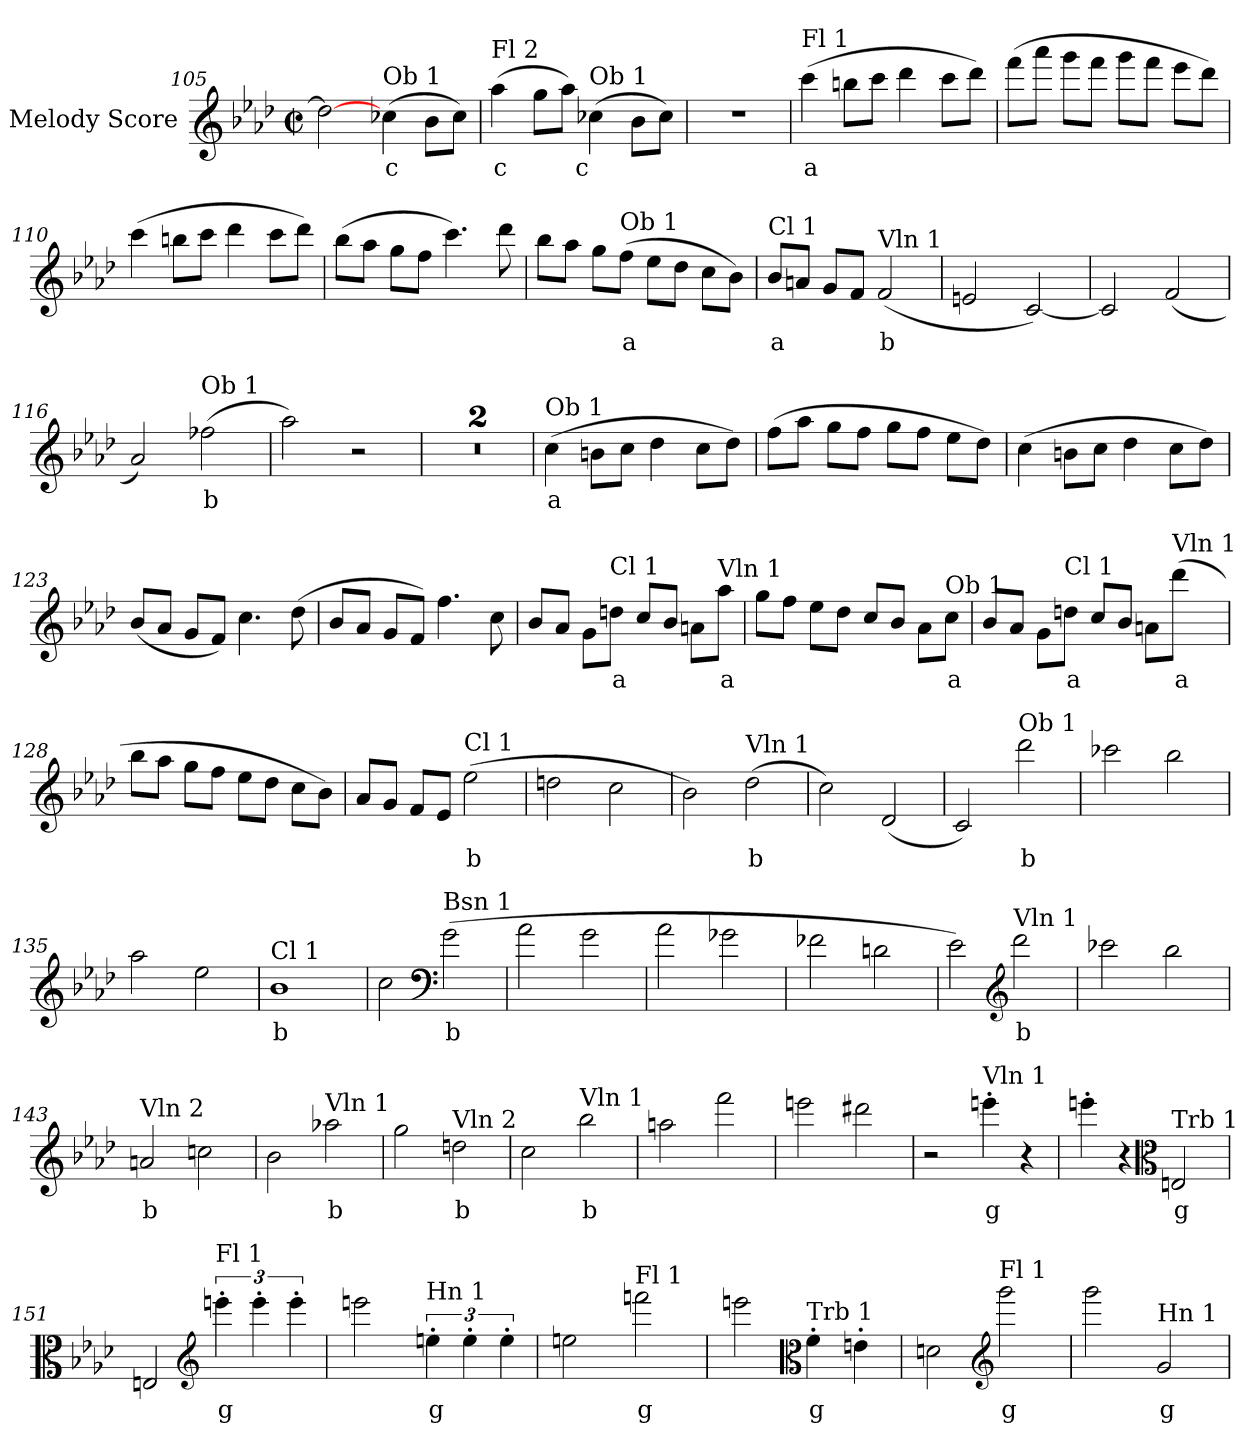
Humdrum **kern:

**kern	**text
*part1	*part1
*staff1	*staff1
*I"Melody Score	*
*clefG2	*
*k[b-e-a-d-]	*
*M4/4	*
*met(c|)	*
=105	=105
2dd-_	.
!LO:TX:a:t=Ob 1	!
!	!LO:LY:b:color=#FF0000
(4cc-X\	c
8b-\L	.
8cc-\J)	.
=106	=106
!LO:TX:a:t=Fl 2	!
!	!LO:LY:b:color=#FF0000
(4aa-\	c
8gg\L	.
8aa-\J)	.
!LO:TX:a:t=Ob 1	!
!	!LO:LY:b:color=#FF0000
(4cc-X\	c
8b-\L	.
8cc-\J)	.
=107	=107
1r	.
=108	=108
!LO:TX:a:t=Fl 1	!
!	!LO:LY:b:color=#FF0000
(4ccc\	a
8bbn\L	.
8ccc\J	.
4ddd-\	.
8ccc\L	.
8ddd-\J)	.
=109	=109
(8fff\L	.
8aaa-\J	.
8ggg\L	.
8fff\J	.
8ggg\L	.
8fff\J	.
8eee-\L	.
8ddd-\J)	.
=110	=110
(4ccc\	.
8bbn\L	.
8ccc\J	.
4ddd-\	.
8ccc\L	.
8ddd-\J)	.
=111	=111
(8bb-\L	.
8aa-\J	.
8gg\L	.
8ff\J	.
4.ccc\)	.
8ddd-\	.
=112	=112
8bb-\L	.
8aa-\J	.
8gg\L	.
!LO:TX:a:t=Ob 1	!
!	!LO:LY:b:color=#FF0000
(8ff\J	a
8ee-\L	.
8dd-\J	.
8cc\L	.
8b-\J)	.
=113	=113
!LO:TX:a:t=Cl 1	!
!	!LO:LY:b:color=#FF0000
8b-/L	a
8an/J	.
8g/L	.
8f/J	.
!LO:TX:a:t=Vln 1	!
!	!LO:LY:b:color=#FF0000
(2f/	b
=114	=114
2en/	.
[2c/)	.
=115	=115
2c/]	.
(2f/	.
=116	=116
2a-/)	.
!LO:TX:a:t=Ob 1	!
!	!LO:LY:b:color=#FF0000
(2ff-X\	b
=117	=117
2aa-\)	.
2r	.
=118	=118
1r	.
=119	=119
1r	.
=120	=120
!LO:TX:a:t=Ob 1	!
!	!LO:LY:b:color=#FF0000
(4cc\	a
8bn\L	.
8cc\J	.
4dd-\	.
8cc\L	.
8dd-\J)	.
=121	=121
(8ff\L	.
8aa-\J	.
8gg\L	.
8ff\J	.
8gg\L	.
8ff\J	.
8ee-\L	.
8dd-\J)	.
=122	=122
(4cc\	.
8bn\L	.
8cc\J	.
4dd-\	.
8cc\L	.
8dd-\J)	.
=123	=123
(8b-/L	.
8a-/J	.
8g/L	.
8f/J)	.
4.cc\	.
(8dd-\	.
=124	=124
8b-/L	.
8a-/J	.
8g/L	.
8f/J)	.
4.ff\	.
8cc\	.
=125	=125
8b-/L	.
8a-/J	.
8g\L	.
!LO:TX:a:t=Cl 1	!
!	!LO:LY:b:color=#FF0000
8ddn\J	a
8cc/L	.
8b-/J	.
8an\L	.
!LO:TX:a:t=Vln 1	!
!	!LO:LY:b:color=#FF0000
8aa-\J	a
=126	=126
8gg\L	.
8ff\J	.
8ee-\L	.
8dd-\J	.
8cc/L	.
8b-/J	.
8a-\L	.
!LO:TX:a:t=Ob 1	!
!	!LO:LY:b:color=#FF0000
8cc\J	a
=127	=127
8b-/L	.
8a-/J	.
8g\L	.
!LO:TX:a:t=Cl 1	!
!	!LO:LY:b:color=#FF0000
8ddn\J	a
8cc/L	.
8b-/J	.
8an\L	.
!LO:TX:a:t=Vln 1	!
!	!LO:LY:b:color=#FF0000
(8ddd-\J	a
=128	=128
8bb-\L	.
8aa-\J	.
8gg\L	.
8ff\J	.
8ee-\L	.
8dd-\J	.
8cc\L	.
8b-\J)	.
=129	=129
8a-/L	.
8g/J	.
8f/L	.
8e-/J	.
!LO:TX:a:t=Cl 1	!
!	!LO:LY:b:color=#FF0000
(2ee-\	b
=130	=130
2ddn\	.
2cc\	.
=131	=131
2b-\)	.
!LO:TX:a:t=Vln 1	!
!	!LO:LY:b:color=#FF0000
(2dd-\	b
=132	=132
2cc\)	.
(2d-/	.
=133	=133
2c/)	.
!LO:TX:a:t=Ob 1	!
!	!LO:LY:b:color=#FF0000
2ddd-\	b
=134	=134
2ccc-X\	.
2bb-\	.
=135	=135
2aa-\	.
2ee-\	.
=136	=136
!LO:TX:a:t=Cl 1	!
!	!LO:LY:b:color=#FF0000
1b-	b
=137	=137
2cc\	.
*clefF4	*
!LO:TX:a:t=Bsn 1	!
!	!LO:LY:b:color=#FF0000
(2g\	b
=138	=138
2a-\	.
2g\	.
=139	=139
2a-\	.
2g-X\	.
=140	=140
2f-X\	.
2dn\	.
=141	=141
2e-\)	.
*clefG2	*
!LO:TX:a:t=Vln 1	!
!	!LO:LY:b:color=#FF0000
2ddd-\	b
=142	=142
2ccc-X\	.
2bb-\	.
=143	=143
!LO:TX:a:t=Vln 2	!
!	!LO:LY:b:color=#FF0000
2an/	b
2ccn\	.
=144	=144
2b-\	.
!LO:TX:a:t=Vln 1	!
!	!LO:LY:b:color=#FF0000
2aa-X\	b
=145	=145
2gg\	.
!LO:TX:a:t=Vln 2	!
!	!LO:LY:b:color=#FF0000
2ddn\	b
=146	=146
2cc\	.
!LO:TX:a:t=Vln 1	!
!	!LO:LY:b:color=#FF0000
2bb-\	b
=147	=147
2aan\	.
2fff\	.
=148	=148
2eeen\	.
2ddd#X\	.
=149	=149
2r	.
!LO:TX:a:t=Vln 1	!
!	!LO:LY:b:color=#FF0000
4eeen'\	g
4r	.
=150	=150
4eeen'\	.
4r	.
*clefC3	*
!LO:TX:a:t=Trb 1	!
!	!LO:LY:b:color=#FF0000
2En/	g
=151	=151
2En/	.
*clefG2	*
!LO:TX:a:t=Fl 1	!
!	!LO:LY:b:color=#FF0000
6eeen'\	g
6eee'\	.
6eee'\	.
=152	=152
2eeen\	.
!LO:TX:a:t=Hn 1	!
!	!LO:LY:b:color=#FF0000
6ee'\	g
6ee'\	.
6ee'\	.
=153	=153
2ee\	.
!LO:TX:a:t=Fl 1	!
!	!LO:LY:b:color=#FF0000
2fffn\	g
=154	=154
2eeen\	.
*clefC3	*
!LO:TX:a:t=Trb 1	!
!	!LO:LY:b:color=#FF0000
4f'\	g
4en'\	.
=155	=155
2dn\	.
*clefG2	*
!LO:TX:a:t=Fl 1	!
!	!LO:LY:b:color=#FF0000
2ggg\	g
=156	=156
2ggg\	.
!LO:TX:a:t=Hn 1	!
!	!LO:LY:b:color=#FF0000
2g/	g
=	=
*-	*-
